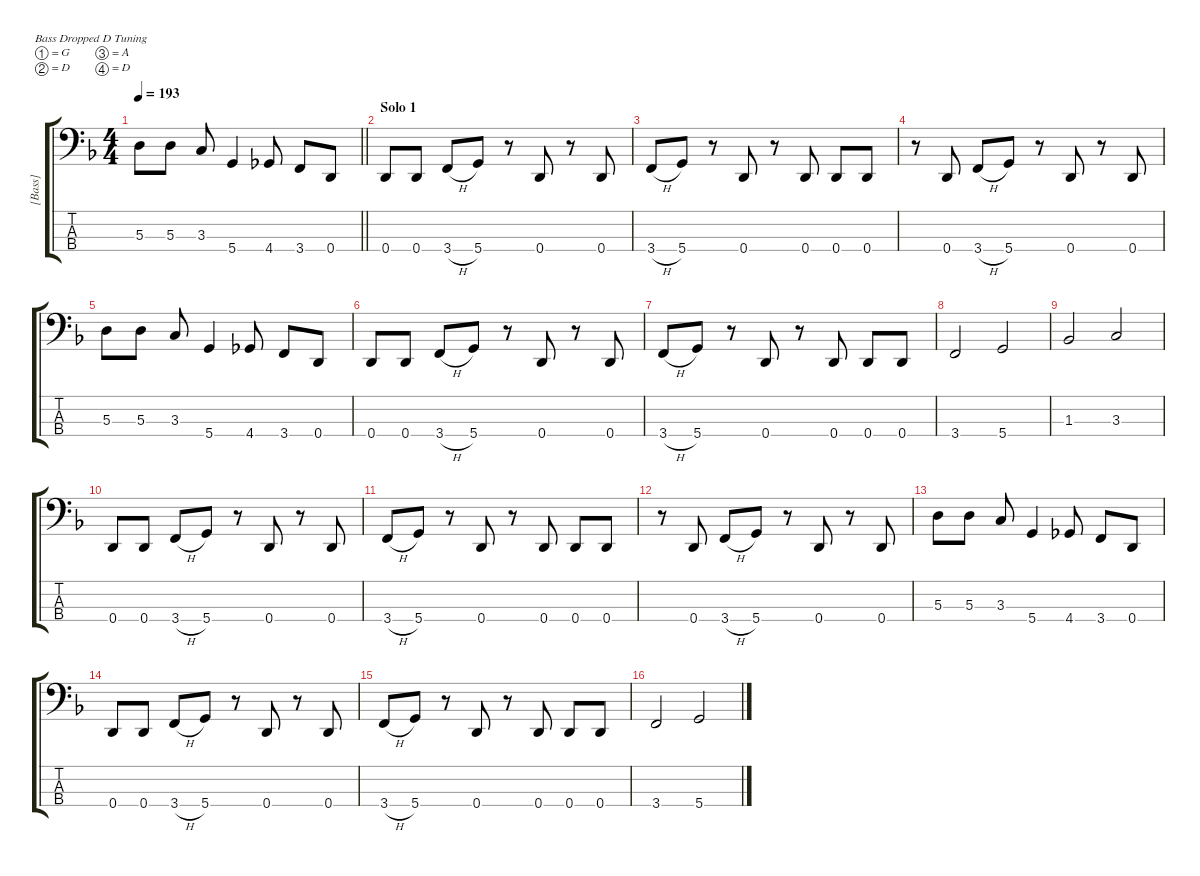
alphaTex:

\hideDynamics
\bracketExtendMode groupsimilarinstruments
\firstSystemTrackNameMode fullname
\otherSystemsTrackNameMode fullname
\otherSystemsTrackNameOrientation horizontal
\track ("[Bass]" "E-Bass") {instrument electricbasspick}
\staff {score tabs}
\tuning (G2 D2 A1 D1)
\ts (4 4)
\tempo 193
\clef f4
\barLineRight lightlight
\ks f
5.3.8{dy f} 5.3.8 3.3.8 5.4.4 4.4.8 3.4.8 0.4.8 |
\section ("" "Solo 1")
0.4.8 0.4.8 3.4{h}.8 5.4.8 r.8 0.4.8 r.8 0.4.8 |
3.4{h}.8 5.4.8 r.8 0.4.8 r.8 0.4.8 0.4.8 0.4.8 |
r.8 0.4.8 3.4{h}.8 5.4.8 r.8 0.4.8 r.8 0.4.8 |
5.3.8 5.3.8 3.3.8 5.4.4 4.4.8 3.4.8 0.4.8 |
0.4.8 0.4.8 3.4{h}.8 5.4.8 r.8 0.4.8 r.8 0.4.8 |
3.4{h}.8 5.4.8 r.8 0.4.8 r.8 0.4.8 0.4.8 0.4.8 |
3.4.2 5.4.2 |
1.3.2 3.3.2 |
0.4.8 0.4.8 3.4{h}.8 5.4.8 r.8 0.4.8 r.8 0.4.8 |
3.4{h}.8 5.4.8 r.8 0.4.8 r.8 0.4.8 0.4.8 0.4.8 |
r.8 0.4.8 3.4{h}.8 5.4.8 r.8 0.4.8 r.8 0.4.8 |
5.3.8 5.3.8 3.3.8 5.4.4 4.4.8 3.4.8 0.4.8 |
0.4.8 0.4.8 3.4{h}.8 5.4.8 r.8 0.4.8 r.8 0.4.8 |
3.4{h}.8 5.4.8 r.8 0.4.8 r.8 0.4.8 0.4.8 0.4.8 |
3.4.2 5.4.2
